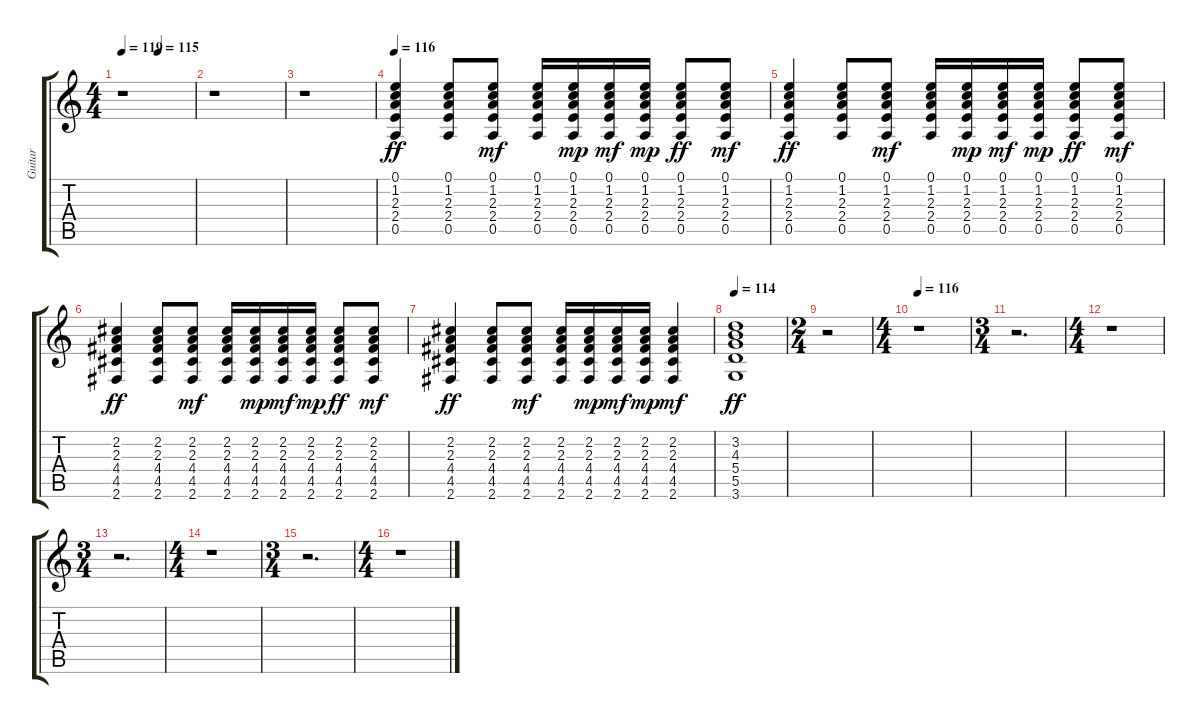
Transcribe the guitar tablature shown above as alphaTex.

\track ("Guitar" "Guitar") {instrument acousticguitarsteel}
\staff {score tabs}
\tuning (E4 B3 G3 D3 A2 E2) {hide}
\ts (4 4)
\tempo 119
\tempo (115 0.5)
\clef g2
\ks c
r.1{dy fff} |
r.1 |
r.1 |
\tempo 116
(0.1 1.2 2.3 2.4 0.5).4{dy ff} (0.1 1.2 2.3 2.4 0.5).8 (0.1 1.2 2.3 2.4 0.5).8{dy mf} (0.1 1.2 2.3 2.4 0.5).16 (0.1 1.2 2.3 2.4 0.5).16{dy mp} (0.1 1.2 2.3 2.4 0.5).16{dy mf} (0.1 1.2 2.3 2.4 0.5).16{dy mp} (0.1 1.2 2.3 2.4 0.5).8{dy ff} (0.1 1.2 2.3 2.4 0.5).8{dy mf} |
(0.1 1.2 2.3 2.4 0.5).4{dy ff} (0.1 1.2 2.3 2.4 0.5).8 (0.1 1.2 2.3 2.4 0.5).8{dy mf} (0.1 1.2 2.3 2.4 0.5).16 (0.1 1.2 2.3 2.4 0.5).16{dy mp} (0.1 1.2 2.3 2.4 0.5).16{dy mf} (0.1 1.2 2.3 2.4 0.5).16{dy mp} (0.1 1.2 2.3 2.4 0.5).8{dy ff} (0.1 1.2 2.3 2.4 0.5).8{dy mf} |
(2.2 2.3 4.4 4.5 2.6).4{dy ff} (2.2 2.3 4.4 4.5 2.6).8 (2.2 2.3 4.4 4.5 2.6).8{dy mf} (2.2 2.3 4.4 4.5 2.6).16 (2.2 2.3 4.4 4.5 2.6).16{dy mp} (2.2 2.3 4.4 4.5 2.6).16{dy mf} (2.2 2.3 4.4 4.5 2.6).16{dy mp} (2.2 2.3 4.4 4.5 2.6).8{dy ff} (2.2 2.3 4.4 4.5 2.6).8{dy mf} |
(2.2 2.3 4.4 4.5 2.6).4{dy ff} (2.2 2.3 4.4 4.5 2.6).8 (2.2 2.3 4.4 4.5 2.6).8{dy mf} (2.2 2.3 4.4 4.5 2.6).16 (2.2 2.3 4.4 4.5 2.6).16{dy mp} (2.2 2.3 4.4 4.5 2.6).16{dy mf} (2.2 2.3 4.4 4.5 2.6).16{dy mp} (2.2 2.3 4.4 4.5 2.6).4{dy mf} |
\tempo 114
(3.2 4.3 5.4 5.5 3.6).1{dy ff} |
\ts (2 4)
r.2 |
\ts (4 4)
\tempo 116
r.1 |
\ts (3 4)
r.2{d} |
\ts (4 4)
r.1 |
\ts (3 4)
r.2{d} |
\ts (4 4)
r.1 |
\ts (3 4)
r.2{d} |
\ts (4 4)
r.1
